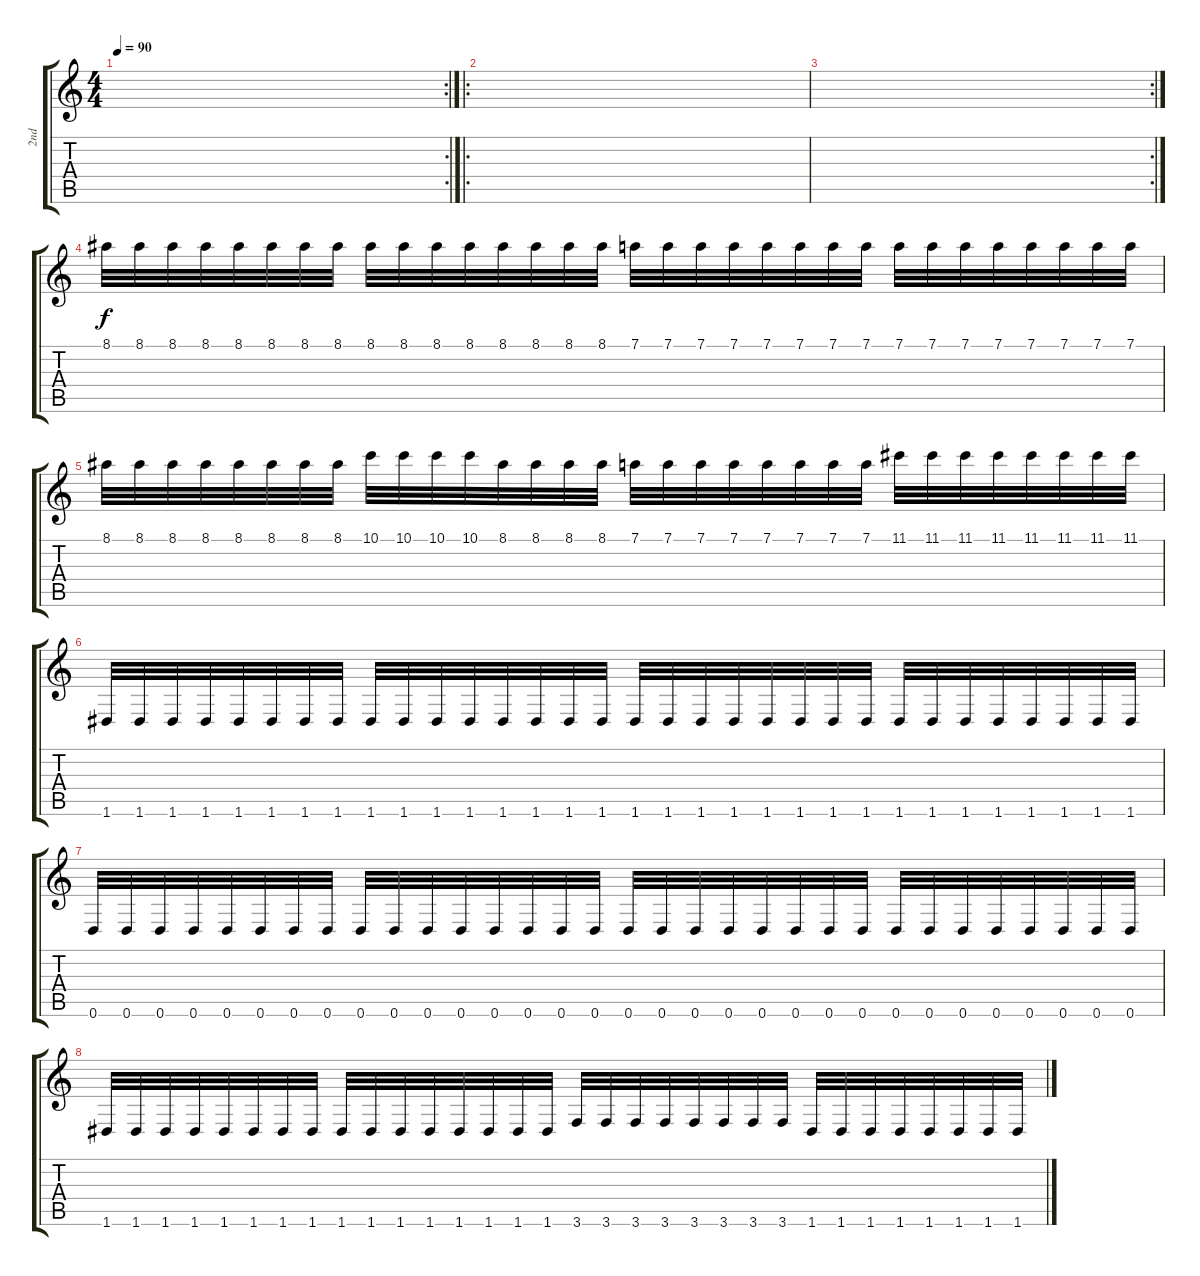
\track ("2nd" "2nd") {instrument overdrivenguitar}
\staff {score tabs}
\tuning (D4 A3 F3 C3 G2 D2) {hide}
\rc 2
\ts (4 4)
\tempo 90
\clef g2
\ks c
|
\ro
|
\rc 2
|
8.1.32 8.1.32 8.1.32 8.1.32 8.1.32 8.1.32 8.1.32 8.1.32 8.1.32 8.1.32 8.1.32 8.1.32 8.1.32 8.1.32 8.1.32 8.1.32 7.1.32 7.1.32 7.1.32 7.1.32 7.1.32 7.1.32 7.1.32 7.1.32 7.1.32 7.1.32 7.1.32 7.1.32 7.1.32 7.1.32 7.1.32 7.1.32 |
8.1.32 8.1.32 8.1.32 8.1.32 8.1.32 8.1.32 8.1.32 8.1.32 10.1.32 10.1.32 10.1.32 10.1.32 8.1.32 8.1.32 8.1.32 8.1.32 7.1.32 7.1.32 7.1.32 7.1.32 7.1.32 7.1.32 7.1.32 7.1.32 11.1.32 11.1.32 11.1.32 11.1.32 11.1.32 11.1.32 11.1.32 11.1.32 |
1.6.32 1.6.32 1.6.32 1.6.32 1.6.32 1.6.32 1.6.32 1.6.32 1.6.32 1.6.32 1.6.32 1.6.32 1.6.32 1.6.32 1.6.32 1.6.32 1.6.32 1.6.32 1.6.32 1.6.32 1.6.32 1.6.32 1.6.32 1.6.32 1.6.32 1.6.32 1.6.32 1.6.32 1.6.32 1.6.32 1.6.32 1.6.32 |
0.6.32 0.6.32 0.6.32 0.6.32 0.6.32 0.6.32 0.6.32 0.6.32 0.6.32 0.6.32 0.6.32 0.6.32 0.6.32 0.6.32 0.6.32 0.6.32 0.6.32 0.6.32 0.6.32 0.6.32 0.6.32 0.6.32 0.6.32 0.6.32 0.6.32 0.6.32 0.6.32 0.6.32 0.6.32 0.6.32 0.6.32 0.6.32 |
1.6.32 1.6.32 1.6.32 1.6.32 1.6.32 1.6.32 1.6.32 1.6.32 1.6.32 1.6.32 1.6.32 1.6.32 1.6.32 1.6.32 1.6.32 1.6.32 3.6.32 3.6.32 3.6.32 3.6.32 3.6.32 3.6.32 3.6.32 3.6.32 1.6.32 1.6.32 1.6.32 1.6.32 1.6.32 1.6.32 1.6.32 1.6.32
